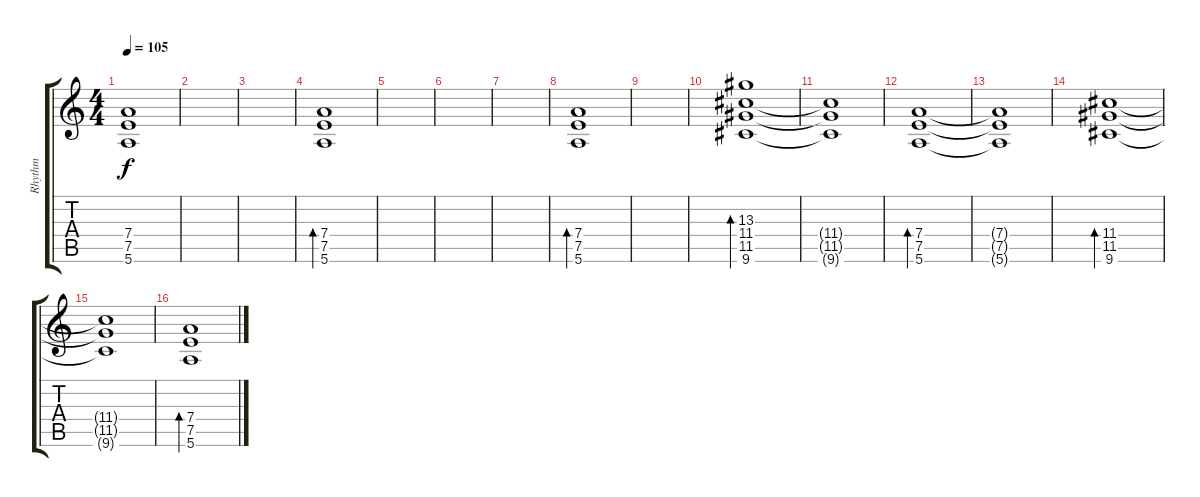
\track ("Rhythm" "Rhythm") {instrument acousticguitarsteel}
\staff {score tabs}
\tuning (E4 B3 G3 D3 A2 E2) {hide}
\ts (4 4)
\tempo 105
\clef g2
\ks c
(7.4{t} 7.5{t} 5.6{t}).1{dy f} |
|
|
(7.4 7.5 5.6).1{bd 120} |
|
|
|
(7.4 7.5 5.6).1{bd 120} |
|
(13.3 11.4 11.5 9.6).1{bd 120} |
(11.4{t} 11.5{t} 9.6{t}).1 |
(7.4 7.5 5.6).1{bd 120} |
(7.4{t} 7.5{t} 5.6{t}).1 |
(11.4 11.5 9.6).1{bd 120} |
(11.4{t} 11.5{t} 9.6{t}).1 |
(7.4 7.5 5.6).1{bd 120}
